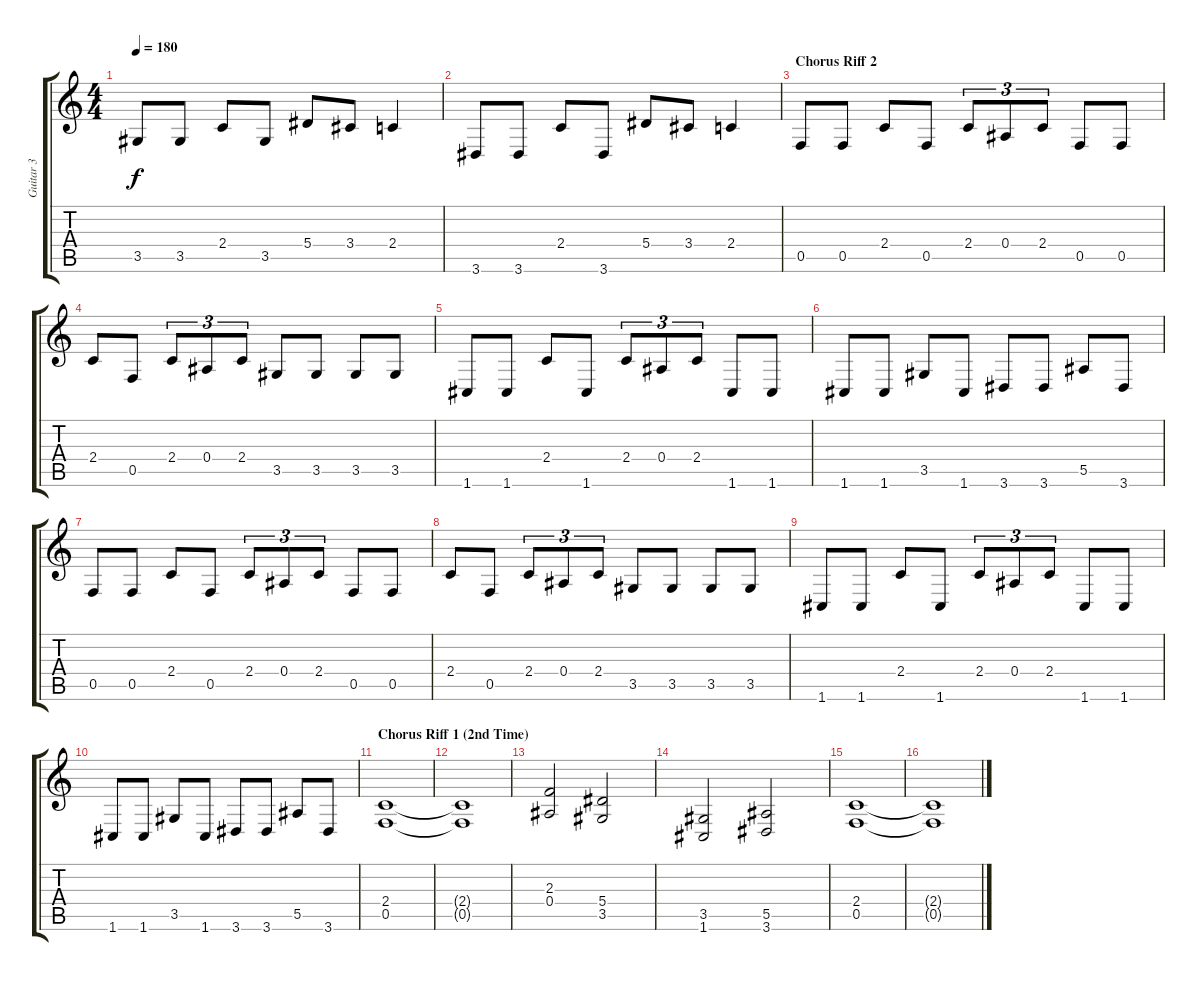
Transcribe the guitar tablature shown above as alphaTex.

\track ("Guitar 3" "Guitar 3") {instrument distortionguitar}
\staff {score tabs}
\tuning (C4 G3 Eb3 Bb2 F2 C2) {hide}
\ts (4 4)
\tempo 180
\clef g2
\ks c
3.5.8{dy f} 3.5.8 2.4.8 3.5.8 5.4.8 3.4.8 2.4.4 |
3.6.8 3.6.8 2.4.8 3.6.8 5.4.8 3.4.8 2.4.4 |
\section ("" "Chorus Riff 2")
0.5.8 0.5.8 2.4.8 0.5.8 2.4.8{tu (3 2)} 0.4.8{tu (3 2)} 2.4.8{tu (3 2)} 0.5.8 0.5.8 |
2.4.8 0.5.8 2.4.8{tu (3 2)} 0.4.8{tu (3 2)} 2.4.8{tu (3 2)} 3.5.8 3.5.8 3.5.8 3.5.8 |
1.6.8 1.6.8 2.4.8 1.6.8 2.4.8{tu (3 2)} 0.4.8{tu (3 2)} 2.4.8{tu (3 2)} 1.6.8 1.6.8 |
1.6.8 1.6.8 3.5.8 1.6.8 3.6.8 3.6.8 5.5.8 3.6.8 |
0.5.8 0.5.8 2.4.8 0.5.8 2.4.8{tu (3 2)} 0.4.8{tu (3 2)} 2.4.8{tu (3 2)} 0.5.8 0.5.8 |
2.4.8 0.5.8 2.4.8{tu (3 2)} 0.4.8{tu (3 2)} 2.4.8{tu (3 2)} 3.5.8 3.5.8 3.5.8 3.5.8 |
1.6.8 1.6.8 2.4.8 1.6.8 2.4.8{tu (3 2)} 0.4.8{tu (3 2)} 2.4.8{tu (3 2)} 1.6.8 1.6.8 |
1.6.8 1.6.8 3.5.8 1.6.8 3.6.8 3.6.8 5.5.8 3.6.8 |
\section ("" "Chorus Riff 1 (2nd Time)")
(2.4 0.5).1 |
(2.4{t} 0.5{t}).1 |
(2.3 0.4).2 (5.4 3.5).2 |
(3.5 1.6).2 (5.5 3.6).2 |
(2.4 0.5).1 |
(2.4{t} 0.5{t}).1
